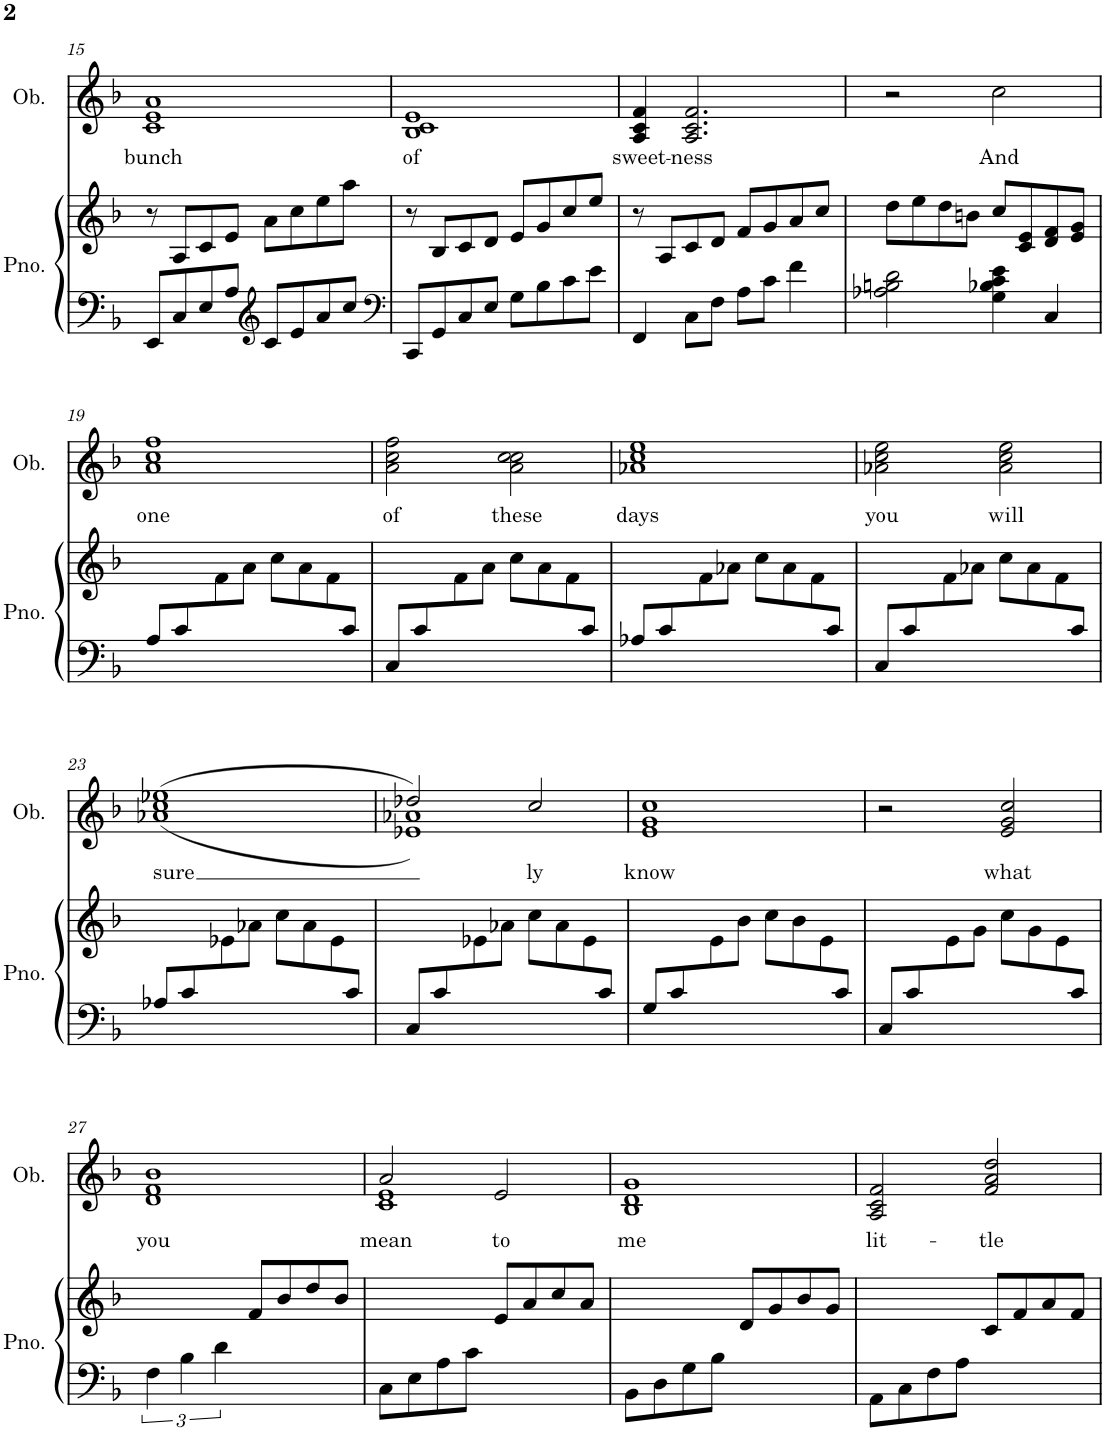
**kern	**kern	**kern	**text
*part2	*part2	*part1	*part1
*staff3	*staff2	*staff1	*staff1
*I"Piano	*	*I"Oboe	*
*I'Pno.	*	*I'Ob.	*
!!LO:PB:g=z
*clefF4	*clefG2	*clefG2	*
*k[b-]	*k[b-]	*k[b-]	*
*M2/2	*M2/2	*M2/2	*
*met(c|)	*met(c|)	*met(c|)	*
=15	=15	=15	=15
!	!	!	!LO:LY:b
8EE/L	8r	1c 1e 1a	bunch
8C/	8A/L	.	.
8E/	8c/	.	.
8A/J	8e/J	.	.
*clefG2	*	*	*
8c/L	8a\L	.	.
8e/	8cc\	.	.
8a/	8ee\	.	.
8cc/J	8aa\J	.	.
=16	=16	=16	=16
*clefF4	*	*	*
!	!	!	!LO:LY:b
8CC/L	8r	1B- 1c 1e	of
8GG/	8B-/L	.	.
8C/	8c/	.	.
8E/J	8d/J	.	.
8G\L	8e/L	.	.
8B-\	8g/	.	.
8c\	8cc/	.	.
8e\J	8ee/J	.	.
=17	=17	=17	=17
!	!	!	!LO:LY:b
4FF/	8r	4A/ 4c/ 4f/	sweet-
.	8A/L	.	.
!	!	!	!LO:LY:b
8C\L	8c/	2.A/ 2.c/ 2.f/	-ness
8F\J	8d/J	.	.
8A\L	8f/L	.	.
8c\J	8g/	.	.
4f\	8a/	.	.
.	8cc/J	.	.
=18	=18	=18	=18
2A-X\ 2Bn\ 2d\	8dd\L	2r	.
.	8ee\	.	.
.	8dd\	.	.
.	8bn\J	.	.
!	!	!	!LO:LY:b
4G\ 4B-X\ 4c\ 4e\	8cc/L	2cc\	And
.	8c/ 8e/	.	.
4C/	8d/ 8f/	.	.
.	8e/ 8g/J	.	.
!!LO:LB:g=z
=19	=19	=19	=19
*^	*	*	*
!	!	!	!	!LO:LY:b
8A/L	1ryy	4ryy	1a 1cc 1ff	one
8c/	.	.	.	.
8ryy	.	8f\	.	.
.	.	8a\J	.	.
.	.	8cc\L	.	.
.	.	8a\	.	.
.	.	8f\	.	.
8c/J	.	8ryy	.	.
=20	=20	=20	=20	=20
!	!	!	!	!LO:LY:b
8C/L	1ryy	4ryy	2a\ 2cc\ 2ff\	of
8c/	.	.	.	.
8ryy	.	8f\	.	.
.	.	8a\J	.	.
!	!	!	!	!LO:LY:b
.	.	8cc\L	2a\ 2cc\ 2cc\	these
.	.	8a\	.	.
.	.	8f\	.	.
8c/J	.	8ryy	.	.
=21	=21	=21	=21	=21
!	!	!	!	!LO:LY:b
8A-X/L	1ryy	4ryy	1a-X 1cc 1ee	days
8c/	.	.	.	.
8ryy	.	8f\	.	.
.	.	8a-X\J	.	.
.	.	8cc\L	.	.
.	.	8a-\	.	.
.	.	8f\	.	.
8c/J	.	8ryy	.	.
=22	=22	=22	=22	=22
!	!	!	!	!LO:LY:b
8C/L	1ryy	4ryy	2a-X\ 2cc\ 2ee\	you
8c/	.	.	.	.
8ryy	.	8f\	.	.
.	.	8a-X\J	.	.
!	!	!	!	!LO:LY:b
.	.	8cc\L	2a-\ 2cc\ 2ee\	will
.	.	8a-\	.	.
.	.	8f\	.	.
8c/J	.	8ryy	.	.
!!LO:LB:g=z
=23	=23	=23	=23	=23
!	!	!	!	!LO:LY:b
8A-X/L	1ryy	4ryy	((<1a-X 1cc 1ee-X	sure
8c/	.	.	.	.
8ryy	.	8e-X\	.	.
.	.	8a-X\J	.	.
.	.	8cc\L	.	.
.	.	8a-\	.	.
.	.	8e-\	.	.
8c/J	.	8ryy	.	.
=24	=24	=24	=24	=24
*	*	*	*^	*
8C/L	1ryy	4ryy	2dd-X/)	1e-X 1a-X)	.
8c/	.	.	.	.	.
8ryy	.	8e-X\	.	.	.
.	.	8a-X\J	.	.	.
!	!	!	!	!	!LO:LY:b
.	.	8cc\L	2cc/	.	ly
.	.	8a-\	.	.	.
.	.	8e-\	.	.	.
8c/J	.	8ryy	.	.	.
*	*	*	*v	*v	*
=25	=25	=25	=25	=25
!	!	!	!	!LO:LY:b
8G/L	1ryy	4ryy	1e 1g 1cc	know
8c/	.	.	.	.
8ryy	.	8e\	.	.
.	.	8b-\J	.	.
.	.	8cc\L	.	.
.	.	8b-\	.	.
.	.	8e\	.	.
8c/J	.	8ryy	.	.
=26	=26	=26	=26	=26
8C/L	1ryy	4ryy	2r	.
8c/	.	.	.	.
8ryy	.	8e\	.	.
.	.	8g\J	.	.
!	!	!	!	!LO:LY:b
.	.	8cc\L	2e/ 2g/ 2cc/	what
.	.	8g\	.	.
.	.	8e\	.	.
8c/J	.	8ryy	.	.
*v	*v	*	*	*
!!LO:LB:g=z
=27	=27	=27	=27
!	!	!	!LO:LY:b
6F\	2ryy	1d 1f 1b-	you
6B-\	.	.	.
6d\	.	.	.
2ryy	8f/L	.	.
.	8b-/	.	.
.	8dd/	.	.
.	8b-/J	.	.
=28	=28	=28	=28
!	!	!	!LO:LY:b
*	*	*^	*
8C\L	2ryy	2a/	1c 1e	mean
8E\	.	.	.	.
8A\	.	.	.	.
8c\J	.	.	.	.
!	!	!	!	!LO:LY:b
2ryy	8e/L	2e/	.	to
.	8a/	.	.	.
.	8cc/	.	.	.
.	8a/J	.	.	.
*	*	*v	*v	*
=29	=29	=29	=29
!	!	!	!LO:LY:b
8BB-\L	2ryy	1B- 1d 1g	me
8D\	.	.	.
8G\	.	.	.
8B-\J	.	.	.
2ryy	8d/L	.	.
.	8g/	.	.
.	8b-/	.	.
.	8g/J	.	.
=30	=30	=30	=30
!	!	!	!LO:LY:b
8AA\L	2ryy	2A/ 2c/ 2f/	lit-
8C\	.	.	.
8F\	.	.	.
8A\J	.	.	.
!	!	!	!LO:LY:b
2ryy	8c/L	2f/ 2a/ 2dd/	-tle
.	8f/	.	.
.	8a/	.	.
.	8f/J	.	.
=	=	=	=
*-	*-	*-	*-
